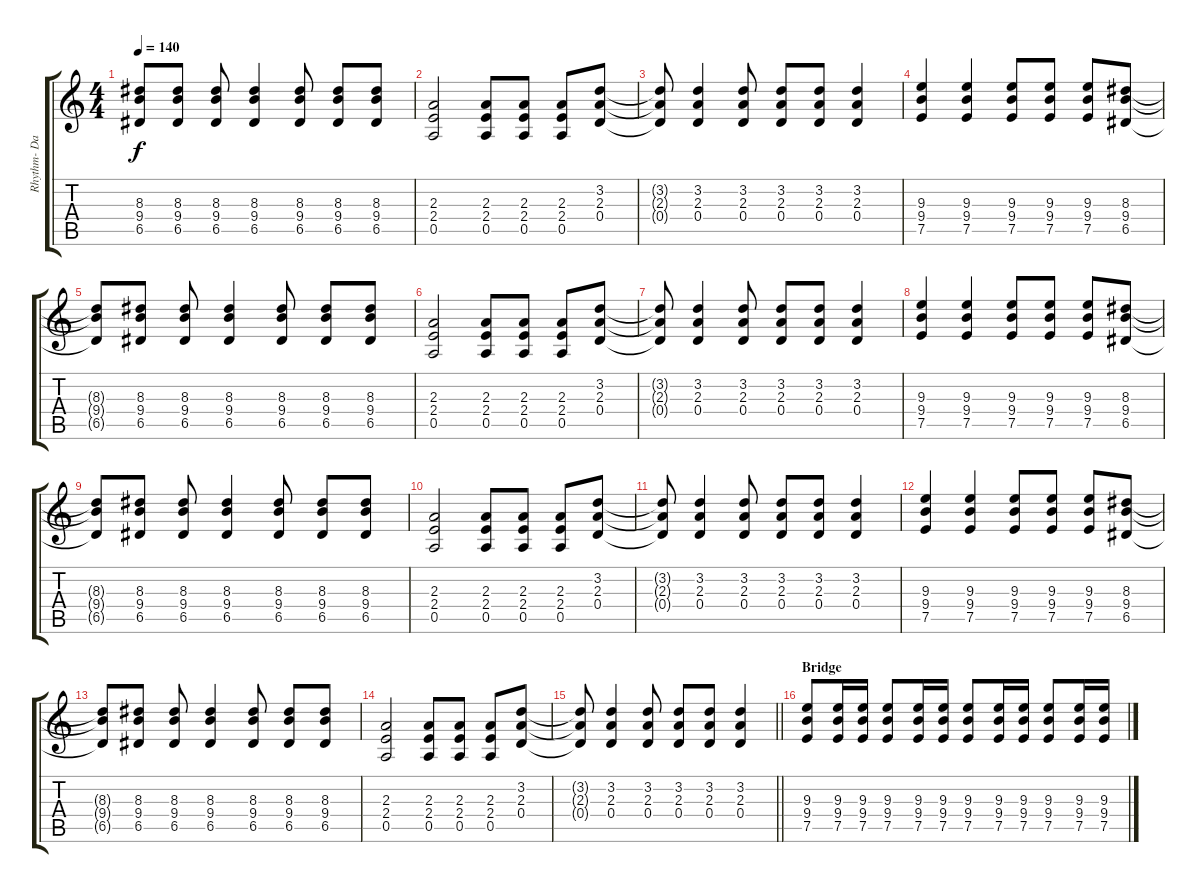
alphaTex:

\track ("Rhythm- Dave Grohl" "Rhythm- Da") {instrument overdrivenguitar}
\staff {score tabs}
\tuning (E4 B3 G3 D3 A2 E2) {hide}
\ts (4 4)
\tempo 140
\clef g2
\ks c
(8.3{t} 9.4{t} 6.5{t}).8{dy f} (8.3 9.4 6.5).8 (8.3 9.4 6.5).8 (8.3 9.4 6.5).4 (8.3 9.4 6.5).8 (8.3 9.4 6.5).8 (8.3 9.4 6.5).8 |
(2.3 2.4 0.5).2 (2.3 2.4 0.5).8 (2.3 2.4 0.5).8 (2.3 2.4 0.5).8 (3.2 2.3 0.4).8 |
(3.2{t} 2.3{t} 0.4{t}).8 (3.2 2.3 0.4).4 (3.2 2.3 0.4).8 (3.2 2.3 0.4).8 (3.2 2.3 0.4).8 (3.2 2.3 0.4).4 |
(9.3 9.4 7.5).4 (9.3 9.4 7.5).4 (9.3 9.4 7.5).8 (9.3 9.4 7.5).8 (9.3 9.4 7.5).8 (8.3 9.4 6.5).8 |
(8.3{t} 9.4{t} 6.5{t}).8 (8.3 9.4 6.5).8 (8.3 9.4 6.5).8 (8.3 9.4 6.5).4 (8.3 9.4 6.5).8 (8.3 9.4 6.5).8 (8.3 9.4 6.5).8 |
(2.3 2.4 0.5).2 (2.3 2.4 0.5).8 (2.3 2.4 0.5).8 (2.3 2.4 0.5).8 (3.2 2.3 0.4).8 |
(3.2{t} 2.3{t} 0.4{t}).8 (3.2 2.3 0.4).4 (3.2 2.3 0.4).8 (3.2 2.3 0.4).8 (3.2 2.3 0.4).8 (3.2 2.3 0.4).4 |
(9.3 9.4 7.5).4 (9.3 9.4 7.5).4 (9.3 9.4 7.5).8 (9.3 9.4 7.5).8 (9.3 9.4 7.5).8 (8.3 9.4 6.5).8 |
(8.3{t} 9.4{t} 6.5{t}).8 (8.3 9.4 6.5).8 (8.3 9.4 6.5).8 (8.3 9.4 6.5).4 (8.3 9.4 6.5).8 (8.3 9.4 6.5).8 (8.3 9.4 6.5).8 |
(2.3 2.4 0.5).2 (2.3 2.4 0.5).8 (2.3 2.4 0.5).8 (2.3 2.4 0.5).8 (3.2 2.3 0.4).8 |
(3.2{t} 2.3{t} 0.4{t}).8 (3.2 2.3 0.4).4 (3.2 2.3 0.4).8 (3.2 2.3 0.4).8 (3.2 2.3 0.4).8 (3.2 2.3 0.4).4 |
(9.3 9.4 7.5).4 (9.3 9.4 7.5).4 (9.3 9.4 7.5).8 (9.3 9.4 7.5).8 (9.3 9.4 7.5).8 (8.3 9.4 6.5).8 |
(8.3{t} 9.4{t} 6.5{t}).8 (8.3 9.4 6.5).8 (8.3 9.4 6.5).8 (8.3 9.4 6.5).4 (8.3 9.4 6.5).8 (8.3 9.4 6.5).8 (8.3 9.4 6.5).8 |
(2.3 2.4 0.5).2 (2.3 2.4 0.5).8 (2.3 2.4 0.5).8 (2.3 2.4 0.5).8 (3.2 2.3 0.4).8 |
\barLineRight lightlight
(3.2{t} 2.3{t} 0.4{t}).8 (3.2 2.3 0.4).4 (3.2 2.3 0.4).8 (3.2 2.3 0.4).8 (3.2 2.3 0.4).8 (3.2 2.3 0.4).4 |
\section ("" "Bridge")
(9.3 9.4 7.5).8 (9.3 9.4 7.5).16 (9.3 9.4 7.5).16 (9.3 9.4 7.5).8 (9.3 9.4 7.5).16 (9.3 9.4 7.5).16 (9.3 9.4 7.5).8 (9.3 9.4 7.5).16 (9.3 9.4 7.5).16 (9.3 9.4 7.5).8 (9.3 9.4 7.5).16 (9.3 9.4 7.5).16
